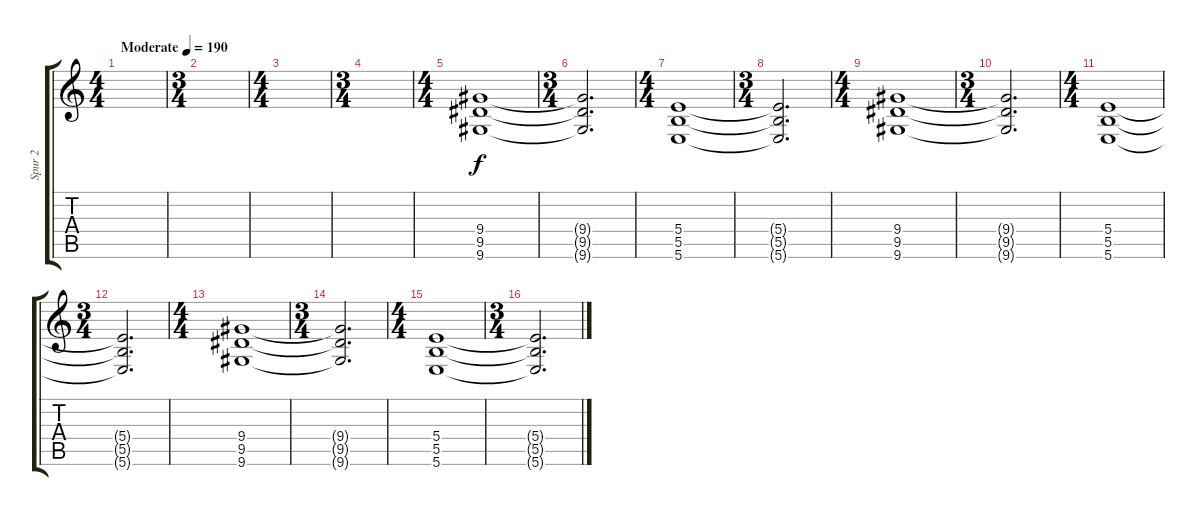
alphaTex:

\track ("Spur 2" "Spur 2") {instrument distortionguitar}
\staff {score tabs}
\tuning (Db4 Ab3 E3 B2 Gb2 B1) {hide}
\ts (4 4)
\tempo (190 "Moderate")
\clef g2
\ks c
|
\ts (3 4)
|
\ts (4 4)
|
\ts (3 4)
|
\ts (4 4)
(9.4 9.5 9.6).1 |
\ts (3 4)
(9.4{t} 9.5{t} 9.6{t}).2{d} |
\ts (4 4)
(5.4 5.5 5.6).1 |
\ts (3 4)
(5.4{t} 5.5{t} 5.6{t}).2{d} |
\ts (4 4)
(9.4 9.5 9.6).1 |
\ts (3 4)
(9.4{t} 9.5{t} 9.6{t}).2{d} |
\ts (4 4)
(5.4 5.5 5.6).1 |
\ts (3 4)
(5.4{t} 5.5{t} 5.6{t}).2{d} |
\ts (4 4)
(9.4 9.5 9.6).1 |
\ts (3 4)
(9.4{t} 9.5{t} 9.6{t}).2{d} |
\ts (4 4)
(5.4 5.5 5.6).1 |
\ts (3 4)
(5.4{t} 5.5{t} 5.6{t}).2{d}
